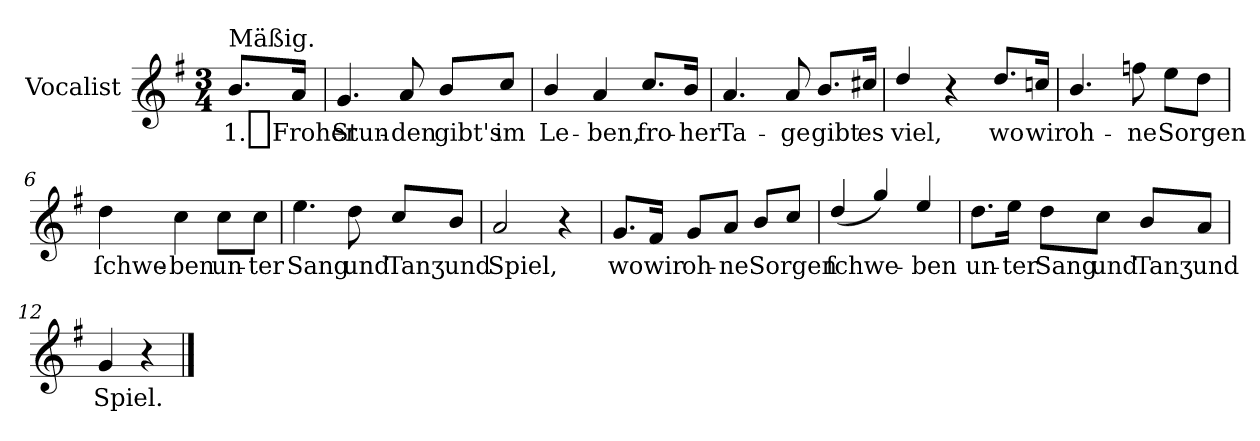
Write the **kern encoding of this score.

**kern	**text
*part1	*part1
*staff1	*staff1
*I"Vocalist	*
*clefG2	*
*k[f#]	*
*G:	*
*M3/4	*
=	=
!LO:TX:a:t=Mäßig.	!
8.b/L	1._Froher
16a/Jk	.
=1	=1
4.g	Stun-
8a	-den
8b/L	gibt's
8cc/J	im
=2	=2
4b/	Le-
4a	-ben,
8.cc/L	fro-
16b/Jk	-her
=3	=3
4.a	Ta-
8a	-ge
8.b/L	gibt
16cc#X/Jk	es
=4	=4
4dd/	viel,
4r	.
8.dd/L	wo
16ccn/Jk	wir
=5	=5
4.b/	oh-
8ffn	-ne
8ee\L	Sorgen
8dd\J	.
=6	=6
4dd	ſchwe-
4cc	-ben
8cc\L	un-
8cc\J	-ter
=7	=7
4.ee	Sang
8dd	und
8cc/L	Tanʒ
8b/J	und
=8	=8
2a	Spiel,
4r	.
=9	=9
8.g/L	wo
16f#/Jk	wir
8g/L	oh-
8a/J	-ne
8b/L	Sorgen
8cc/J	.
=10	=10
(>4dd/	ſchwe-
4gg/)	.
4ee/	-ben
=11	=11
8.dd\L	un-
16ee\Jk	-ter
8dd\L	Sang
8cc\J	und
8b/L	Tanʒ
8a/J	und
=12	=12
4g	Spiel.
4r	.
==	==
*-	*-
